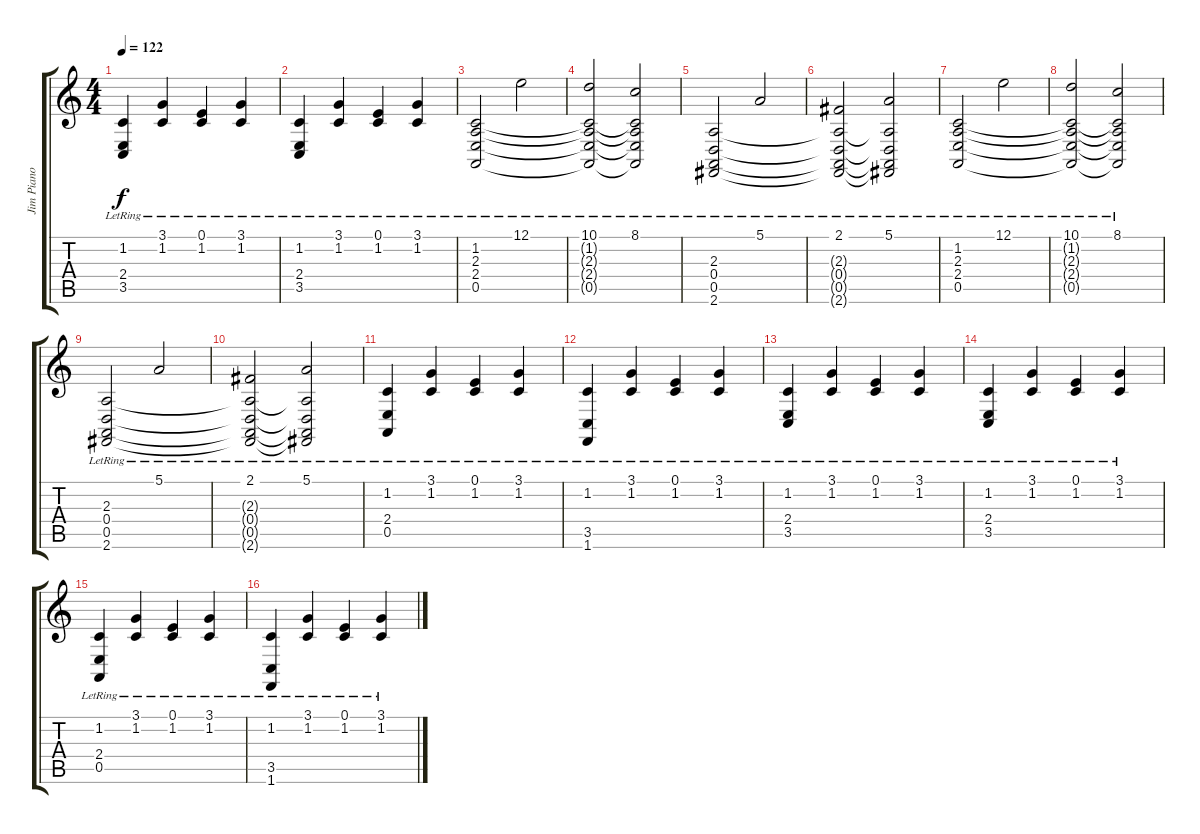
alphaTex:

\track ("Jim Piano" "Jim Piano") {instrument brightacousticpiano}
\staff {score tabs}
\tuning (E4 B3 G3 D3 A2 E2) {hide}
\ts (4 4)
\tempo 122
\clef g2
\ks c
(1.2{lr} 2.4{lr} 3.5{lr}).4{dy f} (3.1{lr} 1.2{lr}).4 (0.1{lr} 1.2{lr}).4 (3.1{lr} 1.2{lr}).4 |
(1.2{lr} 2.4{lr} 3.5{lr}).4 (3.1{lr} 1.2{lr}).4 (0.1{lr} 1.2{lr}).4 (3.1{lr} 1.2{lr}).4 |
(1.2{lr} 2.3{lr} 2.4{lr} 0.5{lr}).2 12.1{lr}.2 |
(10.1{lr} 1.2{t} 2.3{t} 2.4{t} 0.5{t}).2 (8.1{lr} 1.2{t} 2.3{t} 2.4{t} 0.5{t}).2 |
(2.3{lr} 0.4{lr} 0.5{lr} 2.6{lr}).2 5.1{lr}.2 |
(2.1{lr} 2.3{t} 0.4{t} 0.5{t} 2.6{t}).2 (5.1{lr} 2.3{t} 0.4{t} 0.5{t} 2.6{t}).2 |
(1.2{lr} 2.3{lr} 2.4{lr} 0.5{lr}).2 12.1{lr}.2 |
(10.1{lr} 1.2{t} 2.3{t} 2.4{t} 0.5{t}).2 (8.1{lr} 1.2{t} 2.3{t} 2.4{t} 0.5{t}).2 |
(2.3{lr} 0.4{lr} 0.5{lr} 2.6{lr}).2 5.1{lr}.2 |
(2.1{lr} 2.3{t} 0.4{t} 0.5{t} 2.6{t}).2 (5.1{lr} 2.3{t} 0.4{t} 0.5{t} 2.6{t}).2 |
(1.2{lr} 2.4{lr} 0.5{lr}).4 (3.1{lr} 1.2{lr}).4 (0.1{lr} 1.2{lr}).4 (3.1{lr} 1.2{lr}).4 |
(1.2{lr} 3.5{lr} 1.6{lr}).4 (3.1{lr} 1.2{lr}).4 (0.1{lr} 1.2{lr}).4 (3.1{lr} 1.2{lr}).4 |
(1.2{lr} 2.4 3.5{lr}).4 (3.1{lr} 1.2{lr}).4 (0.1{lr} 1.2{lr}).4 (3.1{lr} 1.2{lr}).4 |
(1.2{lr} 2.4 3.5{lr}).4 (3.1{lr} 1.2{lr}).4 (0.1{lr} 1.2{lr}).4 (3.1{lr} 1.2{lr}).4 |
(1.2{lr} 2.4{lr} 0.5{lr}).4 (3.1{lr} 1.2{lr}).4 (0.1{lr} 1.2{lr}).4 (3.1{lr} 1.2{lr}).4 |
(1.2{lr} 3.5{lr} 1.6{lr}).4 (3.1{lr} 1.2{lr}).4 (0.1{lr} 1.2{lr}).4 (3.1{lr} 1.2{lr}).4
